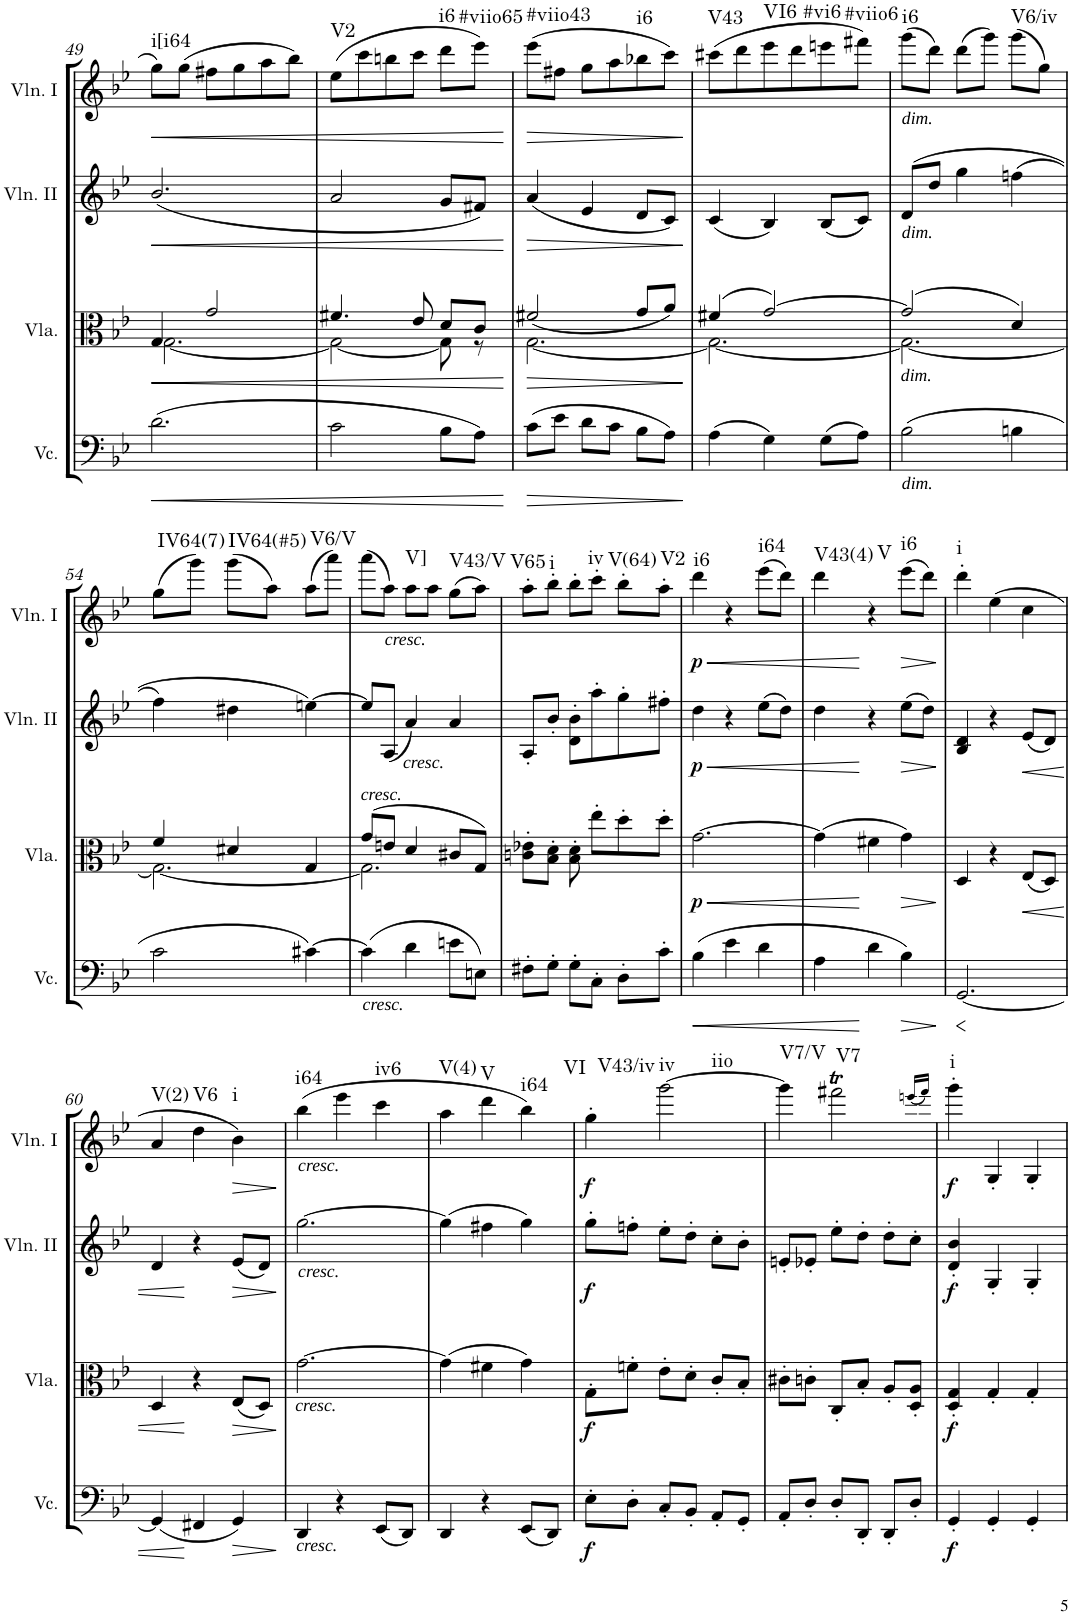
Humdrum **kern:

**kern	**dynam	**kern	**dynam	**kern	**dynam	**kern	**dynam	**harte
*part4	*part4	*part3	*part3	*part2	*part2	*part1	*part1	*part1
*staff4	*staff4	*staff3	*staff3	*staff2	*staff2	*staff1	*staff1	*
*I"Violoncello	*	*I"Viola	*	*I"Violin II	*	*I"Violin I	*	*
*I'Vc.	*	*I'Vla.	*	*I'Vln. II	*	*I'Vln. I	*	*
!!LO:PB:g=z
*clefF4	*	*clefC3	*	*clefG2	*	*clefG2	*	*
*k[b-e-]	*	*k[b-e-]	*	*k[b-e-]	*	*k[b-e-]	*	*
*g:	*	*g:	*	*g:	*	*g:	*	*
*M3/4	*	*M3/4	*	*M3/4	*	*M3/4	*	*
=49	=49	=49	=49	=49	=49	=49	=49	=49
!	!LO:HP:b	!	!LO:HP:b	!	!LO:HP:b	!	!LO:HP:b	!LO:H:kt=i[i64
*	*	*^	*	*	*	*	*	*
(2.d\	<	4G/	[2.G\	<	(2.b-/	<	8gg\L	<	N
.	.	.	.	.	.	.	(8gg\J	.	.
.	.	2g/	.	.	.	.	8ff#X\L	.	.
.	.	.	.	.	.	.	8gg\	.	.
.	.	.	.	.	.	.	8aa\	.	.
.	.	.	.	.	.	.	8bb-\J)	.	.
=50	=50	=50	=50	=50	=50	=50	=50	=50	=50
!	!	!	!	!	!	!	!	!	!LO:H:kt=V2
2c\	.	4.f#X/	2G\_	.	2a/	.	(8ee-\L	.	N
.	.	.	.	.	.	.	8ccc\	.	.
.	.	.	.	.	.	.	8bbn\	.	.
.	.	8e-/	.	.	.	.	8ccc\J	.	.
!	!	!	!	!	!	!	!	!	!LO:H:kt=i6
8B-\L	.	8d/L	8G\]	.	8g/L	.	8ddd\L	.	N
!	!	!	!	!	!	!	!	!	!LO:H:kt=#viio65
8A\J)	.	8c/J	8r	.	8f#X/J)	.	8eee-\J)	.	N
*	*	*v	*v	*	*	*	*	*	*
.	[	.	[	.	[	.	[	.
=51	=51	=51	=51	=51	=51	=51	=51	=51
!	!LO:HP:b	!	!LO:HP:b	!	!LO:HP:b	!	!LO:HP:b	!LO:H:kt=#viio43
*	*	*^	*	*	*	*	*	*
(8c\L	>	(<2f#X/	[2.G\	>	(4a/	>	(8eee-\L	>	N
8e-\J	.	.	.	.	.	.	8ff#X\J	.	.
8d\L	.	.	.	.	4e-/	.	8gg\L	.	.
8c\J	.	.	.	.	.	.	8aa\	.	.
!	!	!	!	!	!	!	!	!	!LO:H:kt=i6
8B-\L	.	8g/L	.	.	8d/L	.	8bb-X\	.	N
8A\J)	.	8a/J)	.	.	8c/J)	.	8ccc\J)	.	.
*	*	*v	*v	*	*	*	*	*	*
.	]	.	]	.	]	.	]	.
=52	=52	=52	=52	=52	=52	=52	=52	=52
*	*	*^	*	*	*	*	*	*
!	!	!	!	!	!	!	!	!	!LO:H:kt=V43
(4A\	.	(4f#X/	2.G\_	.	(4c/	.	(8ccc#X\L	.	N
.	.	.	.	.	.	.	8ddd\	.	.
!	!	!	!	!	!	!	!	!	!LO:H:kt=VI6
4G\)	.	[2g/)	.	.	4B-/)	.	8eee-\	.	N
.	.	.	.	.	.	.	8ddd\	.	.
!	!	!	!	!	!	!	!	!	!LO:H:kt=#vi6
(8G\L	.	.	.	.	(8B-/L	.	8eeen\	.	N
!	!	!	!	!	!	!	!	!	!LO:H:kt=#viio6
8A\J)	.	.	.	.	8c/J)	.	8fff#X\J)	.	N
=53	=53	=53	=53	=53	=53	=53	=53	=53	=53
!	!	!	!	!	!	!	!LO:TX:b:i:t=dim.	!	!
!	!	!	!	!	!LO:TX:b:i:t=dim.	!	!	!	!
!	!	!LO:TX:b:i:t=dim.	!	!	!	!	!	!	!
!LO:TX:b:i:t=dim.	!	!	!	!	!	!	!	!	!LO:H:kt=i6
(2B-\	.	(2g/]	2.G\_	.	(8d/L	.	(8ggg\L	.	N
.	.	.	.	.	8dd/J	.	8ddd\J)	.	.
.	.	.	.	.	4gg\	.	(8ddd\L	.	.
.	.	.	.	.	.	.	8ggg\J)	.	.
!	!	!	!	!	!	!	!	!	!LO:H:kt=V6/iv
4Bn\	.	4d/)	.	.	(4ffn\	.	(8ggg\L	.	N
.	.	.	.	.	.	.	8gg\J)	.	.
!!LO:LB:g=z
=54	=54	=54	=54	=54	=54	=54	=54	=54	=54
!	!	!	!	!	!	!	!	!	!LO:H:kt=IV64(7)
2c\	.	4f/	2.G\_	.	4ff\)	.	(8gg\L	.	N
.	.	.	.	.	.	.	8ggg\J)	.	.
!	!	!	!	!	!	!	!	!	!LO:H:kt=IV64(#5)
.	.	4d#X/	.	.	4dd#X\	.	(8ggg\L	.	N
.	.	.	.	.	.	.	8aa\J)	.	.
!	!	!	!	!	!	!	!	!	!LO:H:kt=V6/V
[4c#X\)	.	4G/	.	.	[4een\)	.	(8aa\L	.	N
.	.	.	.	.	.	.	8aaa\J)	.	.
=55	=55	=55	=55	=55	=55	=55	=55	=55	=55
!	!	!LO:TX:a:i:t=cresc.	!	!	!	!	!	!	!
!LO:TX:b:i:t=cresc.	!	!	!	!	!	!	!	!	!
(4c#\]	.	(8g/L	2.G\]	.	8ee/L]	.	(8aaa\L	.	.
!	!	!	!	!	!	!	!LO:TX:b:i:t=cresc.	!	!
.	.	8en/J	.	.	(8A/J	.	8aa\J)	.	.
!	!	!	!	!	!LO:TX:b:i:t=cresc.	!	!	!	!LO:H:kt=V]
4d\	.	4d/	.	.	4a/)	.	8aa\L	.	N
.	.	.	.	.	.	.	8aa\J	.	.
!	!	!	!	!	!	!	!	!	!LO:H:kt=V43/V
8en\L	.	8c#X/L	.	.	4a/	.	(8gg\L	.	N
8En\J)	.	8G/J)	.	.	.	.	8aa\J)	.	.
*	*	*v	*v	*	*	*	*	*	*
=56	=56	=56	=56	=56	=56	=56	=56	=56
!	!	!	!	!	!	!	!	!LO:H:kt=V65
8F#X'\L	.	8cn\' 8e-X\'L	.	8A'/L	.	8aa'\L	.	N
!	!	!	!	!	!	!	!	!LO:H:kt=i
8G'\J	.	8B-\' 8d\'J	.	8b-'/J	.	8bb-'\J	.	N
8G'\L	.	8B-\' 8d\'	.	8d\' 8b-\'L	.	8bb-'\L	.	.
!	!	!	!	!	!	!	!	!LO:H:kt=iv
8C'\J	.	8ee-'\L	.	8aa'\	.	8ccc'\J	.	N
!	!	!	!	!	!	!	!	!LO:H:kt=V(64)
8D'\L	.	8dd'\	.	8gg'\	.	8bb-'\L	.	N
!	!	!	!	!	!	!	!	!LO:H:kt=V2
8c'\J	.	8dd'\J	.	8ff#X'\J	.	8aa'\J	.	N
=57	=57	=57	=57	=57	=57	=57	=57	=57
!	!LO:HP:b	!	!LO:HP:b	!	!LO:HP:b	!	!LO:HP:b	!
!	!	!	!LO:DY:n=1:b	!	!LO:DY:n=1:b	!	!LO:DY:n=1:b	!LO:H:kt=i6
(4B-\	<	[2.g\	< p	4dd\	< p	4ddd\	< p	N
4e-\	.	.	.	4r	.	4r	.	.
!	!	!	!	!	!	!	!	!LO:H:kt=i64
4d\	.	.	.	(8ee-\L	.	(8eee-\L	.	N
.	.	.	.	8dd\J)	.	8ddd\J)	.	.
=58	=58	=58	=58	=58	=58	=58	=58	=58
!	!	!	!	!	!	!	!	!LO:H:kt=V43(4)
4A\	.	(4g\]	.	4dd\	.	4ddd\	.	N
!	!	!	!	!	!	!	!	!LO:H:kt=V
4d\	[	4f#X\	[	4r	[	4r	[	N
!	!LO:HP:b	!	!LO:HP:b	!	!LO:HP:b	!	!LO:HP:b	!LO:H:kt=i6
4B-\)	>	4g\)	>	(8ee-\L	>	(8eee-\L	>	N
.	.	.	.	8dd\J)	.	8ddd\J)	.	.
.	]	.	]	.	]	.	]	.
=59	=59	=59	=59	=59	=59	=59	=59	=59
!	!LO:HP:b	!	!	!	!	!	!	!LO:H:kt=i
[2.GG/	<	4D/	.	4B-/ 4d/	.	4ddd'\	.	N
.	.	4r	.	4r	.	(4ee-\	.	.
!	!	!	!LO:HP:b	!	!LO:HP:b	!	!	!
.	.	(8E-/L	<	(8e-/L	<	4cc\	.	.
.	.	8D/J)	.	8d/J)	.	.	.	.
!!LO:LB:g=z
=60	=60	=60	=60	=60	=60	=60	=60	=60
!	!	!	!	!	!	!	!	!LO:H:kt=V(2)
(4GG/]	.	4D/	.	4d/	.	4a/	.	N
!	!	!	!	!	!	!	!	!LO:H:kt=V6
4FF#X/	[	4r	[	4r	[	4dd\	.	N
!	!LO:HP:b	!	!LO:HP:b	!	!LO:HP:b	!	!LO:HP:b	!LO:H:kt=i
4GG/)	>	(8E-/L	>	(8e-/L	>	4b-\)	>	N
.	.	8D/J)	.	8d/J)	.	.	.	.
.	]	.	]	.	]	.	]	.
=61	=61	=61	=61	=61	=61	=61	=61	=61
!	!	!	!	!	!	!LO:TX:b:i:t=cresc.	!	!
!	!	!	!	!LO:TX:b:i:t=cresc.	!	!	!	!
!	!	!LO:TX:b:i:t=cresc.	!	!	!	!	!	!
!LO:TX:b:i:t=cresc.	!	!	!	!	!	!	!	!LO:H:kt=i64
4DD/	.	[2.g\	.	[2.gg\	.	(4bb-\	.	N
4r	.	.	.	.	.	4eee-\	.	.
!	!	!	!	!	!	!	!	!LO:H:kt=iv6
(8EE-/L	.	.	.	.	.	4ccc\	.	N
8DD/J)	.	.	.	.	.	.	.	.
=62	=62	=62	=62	=62	=62	=62	=62	=62
!	!	!	!	!	!	!	!	!LO:H:kt=V(4)
4DD/	.	(4g\]	.	(4gg\]	.	4aa\	.	N
!	!	!	!	!	!	!	!	!LO:H:kt=V
4r	.	4f#X\	.	4ff#X\	.	4ddd\	.	N
!	!	!	!	!	!	!	!	!LO:H:kt=i64
(8EE-/L	.	4g\)	.	4gg\)	.	4bb-\)	.	N
8DD/J)	.	.	.	.	.	.	.	.
=63	=63	=63	=63	=63	=63	=63	=63	=63
!	!LO:DY:b	!	!LO:DY:b	!	!LO:DY:b	!	!LO:DY:b	!LO:H:n=1:kt=VI
!	!	!	!	!	!	!	!	!LO:H:n=2:kt=V43/iv
8E-'\L	f	8G'\L	f	8gg'\L	f	4gg'\	f	N N
8D'\J	.	8fn'\J	.	8ffn'\J	.	.	.	.
!	!	!	!	!	!	!	!	!LO:H:n=1:kt=iv
!	!	!	!	!	!	!	!	!LO:H:n=2:kt=iio
8C'/L	.	8e-'\L	.	8ee-'\L	.	[2ggg\	.	N N
8BB-'/J	.	8d'\J	.	8dd'\J	.	.	.	.
8AA'/L	.	8c'/L	.	8cc'\L	.	.	.	.
8GG'/J	.	8B-'/J	.	8b-'\J	.	.	.	.
=64	=64	=64	=64	=64	=64	=64	=64	=64
!	!	!	!	!	!	!	!	!LO:H:kt=V7/V
8AA'/L	.	8c#X'\L	.	8en'/L	.	4ggg\]	.	N
8D'/J	.	8cn'\J	.	8e-X'/J	.	.	.	.
!	!	!	!	!	!	!	!	!LO:H:kt=V7
8D'/L	.	8C'/L	.	8ee-'\L	.	2fff#Xt\	.	N
8DD'/J	.	8B-'/J	.	8dd'\J	.	.	.	.
8DD'/L	.	8A'/L	.	8dd'\L	.	.	.	.
8D'/J	.	8D/' 8A/'J	.	8cc'\J	.	.	.	.
.	.	.	.	.	.	(16qeeen/LL	.	.
.	.	.	.	.	.	16qfff#/JJ)	.	.
=65	=65	=65	=65	=65	=65	=65	=65	=65
!	!LO:DY:b	!	!LO:DY:b	!	!LO:DY:b	!	!LO:DY:b	!LO:H:kt=i
4GG'/	f	4D/' 4G/'	f	4d/' 4b-/'	f	4ggg'\	f	N
4GG'/	.	4G'/	.	4G'/	.	4G'/	.	.
4GG'/	.	4G'/	.	4G'/	.	4G'/	.	.
=	=	=	=	=	=	=	=	=
*-	*-	*-	*-	*-	*-	*-	*-	*-
